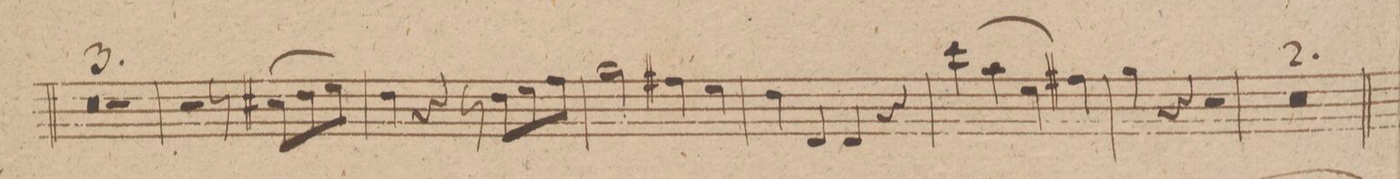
**kern	**dynam
*I"Fagotto 2do	*
*clefF4	*
*k[f#c#g#d#]	*
*met(c)	*
*M4/4	*
0r	.
=72	=72
=73	=73
1r	.
=74	=74
2r	.
8r	.
(>8E#X\L	.
8F#\	.
8G#\J)	.
=75	=75
4F#\	.
4r	.
8r	.
8F#\L	.
8G#\	.
8A\J	.
=76	=76
2B\	.
4A#X\	.
4G#\	.
=77	=77
4F#\	.
4FF#/	.
4FF#/	.
4r	.
=78	=78
(>4e\	.
4c#\	.
4G#\	.
4A#X\)	.
=79	=79
4B\	.
4r	.
2r	.
=80	=80
0r	.
=81	=81
=82	=82
*-	*-
